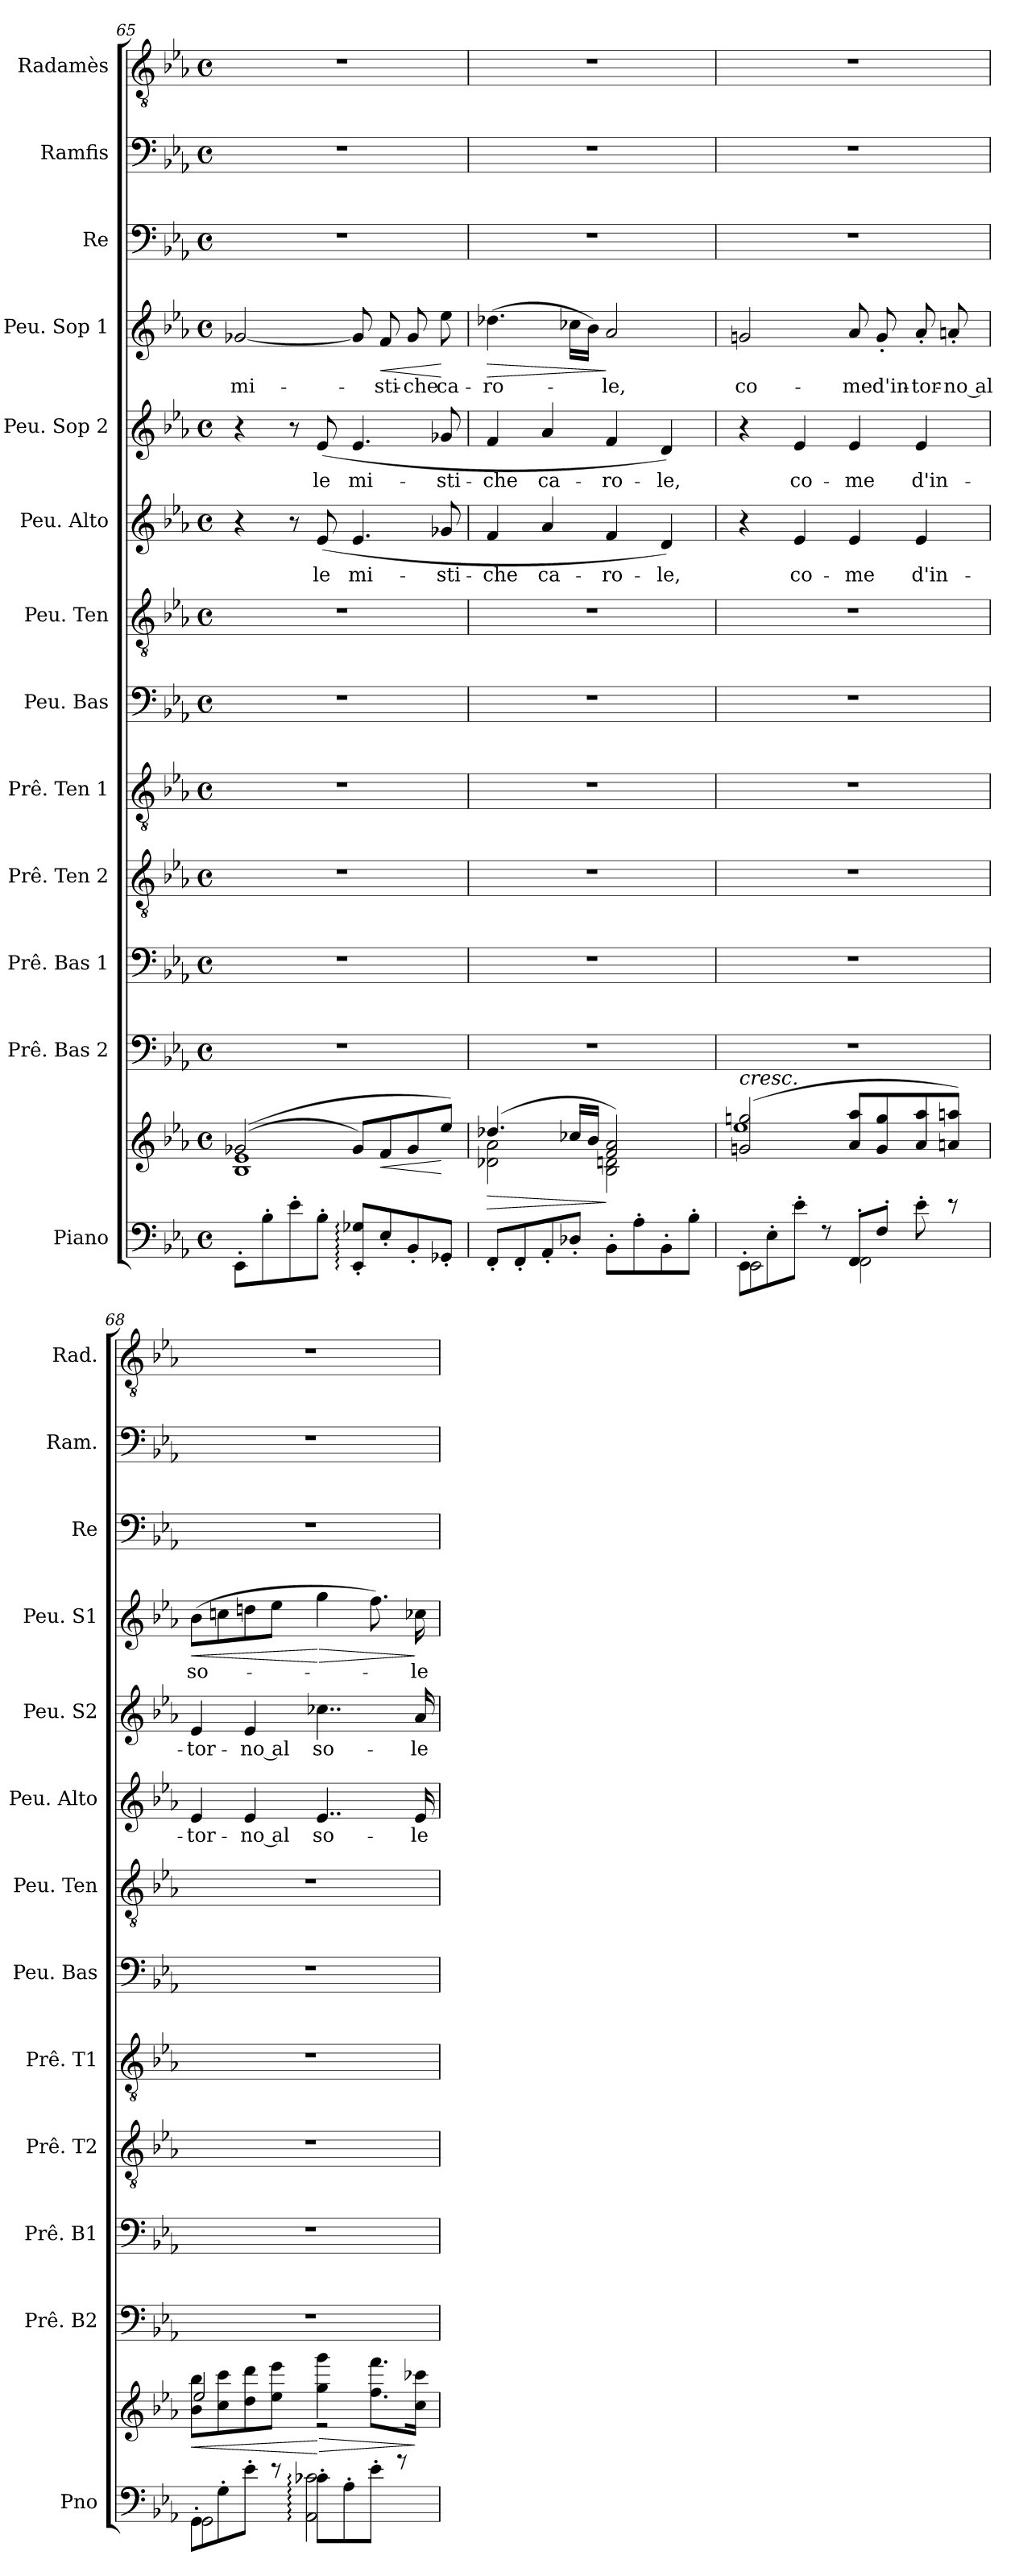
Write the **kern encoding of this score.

**kern	**kern	**dynam	**kern	**kern	**kern	**kern	**kern	**kern	**kern	**text	**kern	**text	**kern	**text	**dynam	**kern	**kern	**kern
*part13	*part13	*part13	*part12	*part11	*part10	*part9	*part8	*part7	*part6	*part6	*part5	*part5	*part4	*part4	*part4	*part3	*part2	*part1
*staff14	*staff13	*staff13/14	*staff12	*staff11	*staff10	*staff9	*staff8	*staff7	*staff6	*staff6	*staff5	*staff5	*staff4	*staff4	*staff4	*staff3	*staff2	*staff1
*I"Piano	*	*	*I"Prê. Bas 2	*I"Prê. Bas 1	*I"Prê. Ten 2	*I"Prê. Ten 1	*I"Peu. Bas	*I"Peu. Ten	*I"Peu. Alto	*	*I"Peu. Sop 2	*	*I"Peu. Sop 1	*	*	*I"Re	*I"Ramfis	*I"Radamès
*I'Pno	*	*	*I'Prê. B2	*I'Prê. B1	*I'Prê. T2	*I'Prê. T1	*I'Peu. Bas	*I'Peu. Ten	*I'Peu. Alto	*	*I'Peu. S2	*	*I'Peu. S1	*	*	*I'Re	*I'Ram.	*I'Rad.
!!LO:LB:g=z
*clefF4	*clefG2	*	*clefF4	*clefF4	*clefGv2	*clefGv2	*clefF4	*clefGv2	*clefG2	*	*clefG2	*	*clefG2	*	*	*clefF4	*clefF4	*clefGv2
*k[b-e-a-]	*k[b-e-a-]	*	*k[b-e-a-]	*k[b-e-a-]	*k[b-e-a-]	*k[b-e-a-]	*k[b-e-a-]	*k[b-e-a-]	*k[b-e-a-]	*	*k[b-e-a-]	*	*k[b-e-a-]	*	*	*k[b-e-a-]	*k[b-e-a-]	*k[b-e-a-]
*M4/4	*M4/4	*	*M4/4	*M4/4	*M4/4	*M4/4	*M4/4	*M4/4	*M4/4	*	*M4/4	*	*M4/4	*	*	*M4/4	*M4/4	*M4/4
*met(c)	*met(c)	*	*met(c)	*met(c)	*met(c)	*met(c)	*met(c)	*met(c)	*met(c)	*	*met(c)	*	*met(c)	*	*	*met(c)	*met(c)	*met(c)
=65	=65	=65	=65	=65	=65	=65	=65	=65	=65	=65	=65	=65	=65	=65	=65	=65	=65	=65
*	*^	*	*	*	*	*	*	*	*	*	*	*	*	*	*	*	*	*
!	!	!	!	!	!	!	!	!	!	!	!	!	!	!	!LO:LY:b:color=#0055FF	!	!	!	!
8EE-'\L	(>(>2g-X/	1B- 1e-	.	1r	1r	1r	1r	1r	1r	4r	.	4r	.	[2g-X/	mi-	.	1r	1r	1r
8B-'\	.	.	.	.	.	.	.	.	.	.	.	.	.	.	.	.	.	.	.
8e-'\	.	.	.	.	.	.	.	.	.	8r	.	8r	.	.	.	.	.	.	.
!	!	!	!	!	!	!	!	!	!	!	!LO:LY:b:color=#0055FF	!	!LO:LY:b:color=#0055FF	!	!	!	!	!	!
8B-'\J	.	.	.	.	.	.	.	.	.	(>8e-/	le	(>8e-/	le	.	.	.	.	.	.
!	!	!	!	!	!	!	!	!	!	!	!LO:LY:b:color=#0055FF	!	!LO:LY:b:color=#0055FF	!	!	!	!	!	!
8EE-/:' 8G-X/:'L	8g-/L)	.	.	.	.	.	.	.	.	4.e-/	mi-	4.e-/	mi-	8g-/]	.	.	.	.	.
!	!	!	!LO:HP:b	!	!	!	!	!	!	!	!	!	!	!	!LO:LY:b:color=#0055FF	!LO:HP:b	!	!	!
8E-'/	8f/	.	<	.	.	.	.	.	.	.	.	.	.	8f/	-sti-	<	.	.	.
!	!	!	!	!	!	!	!	!	!	!	!	!	!	!	!LO:LY:b:color=#0055FF	!	!	!	!
8BB-'/	8g-/	.	.	.	.	.	.	.	.	.	.	.	.	8g-/	-che	.	.	.	.
!	!	!	!	!	!	!	!	!	!	!	!LO:LY:b:color=#0055FF	!	!LO:LY:b:color=#0055FF	!	!LO:LY:b:color=#0055FF	!	!	!	!
8GG-X'/J	8ee-/J)	.	[	.	.	.	.	.	.	8g-X/	-sti-	8g-X/	-sti-	8ee-\	ca-	[	.	.	.
=66	=66	=66	=66	=66	=66	=66	=66	=66	=66	=66	=66	=66	=66	=66	=66	=66	=66	=66	=66
!	!	!	!LO:HP:b	!	!	!	!	!	!	!	!LO:LY:b:color=#0055FF	!	!LO:LY:b:color=#0055FF	!	!LO:LY:b:color=#0055FF	!LO:HP:b	!	!	!
8FF'/L	(>4.dd-X/	2d-X\ 2a-\	>	1r	1r	1r	1r	1r	1r	4f/	che	4f/	-che	(>4.dd-X\	-ro-	>	1r	1r	1r
8FF'/	.	.	.	.	.	.	.	.	.	.	.	.	.	.	.	.	.	.	.
!	!	!	!	!	!	!	!	!	!	!	!LO:LY:b:color=#0055FF	!	!LO:LY:b:color=#0055FF	!	!	!	!	!	!
8AA-'/	.	.	.	.	.	.	.	.	.	4a-/	ca-	4a-/	ca-	.	.	.	.	.	.
8D-X'/J	16cc-X/LL	.	.	.	.	.	.	.	.	.	.	.	.	16cc-X\LL	.	.	.	.	.
.	16b-/JJ	.	.	.	.	.	.	.	.	.	.	.	.	16b-\JJ)	.	.	.	.	.
!	!	!	!	!	!	!	!	!	!	!	!LO:LY:b:color=#0055FF	!	!LO:LY:b:color=#0055FF	!	!LO:LY:b:color=#0055FF	!	!	!	!
8BB-'\L	2f/ 2a-/)	2B-\ 2dn\	]	.	.	.	.	.	.	4f/	-ro-	4f/	-ro-	2a-/	-le,	]	.	.	.
8A-'\	.	.	.	.	.	.	.	.	.	.	.	.	.	.	.	.	.	.	.
!	!	!	!	!	!	!	!	!	!	!	!LO:LY:b:color=#0055FF	!	!LO:LY:b:color=#0055FF	!	!	!	!	!	!
8BB-'\	.	.	.	.	.	.	.	.	.	4d/)	-le,	4d/)	-le,	.	.	.	.	.	.
8B-'\J	.	.	.	.	.	.	.	.	.	.	.	.	.	.	.	.	.	.	.
=67	=67	=67	=67	=67	=67	=67	=67	=67	=67	=67	=67	=67	=67	=67	=67	=67	=67	=67	=67
*^	*	*	*	*	*	*	*	*	*	*	*	*	*	*	*	*	*	*	*
!	!	!LO:TX:a:i:t=cresc.	!	!	!	!	!	!	!	!	!	!	!	!	!	!	!	!	!	!
!	!	!	!	!	!	!	!	!	!	!	!	!	!	!	!	!LO:LY:b:color=#0055FF	!	!	!	!
8EE-'\L	2EE-\	(>2gn/ 2ggn/	1ee-	.	1r	1r	1r	1r	1r	1r	4r	.	4r	.	2gn/	co-	.	1r	1r	1r
8E-'\	.	.	.	.	.	.	.	.	.	.	.	.	.	.	.	.	.	.	.	.
!	!	!	!	!	!	!	!	!	!	!	!	!LO:LY:b:color=#0055FF	!	!LO:LY:b:color=#0055FF	!	!	!	!	!	!
8e-'\J	.	.	.	.	.	.	.	.	.	.	4e-/	co-	4e-/	co-	.	.	.	.	.	.
8r	.	.	.	.	.	.	.	.	.	.	.	.	.	.	.	.	.	.	.	.
!	!	!	!	!	!	!	!	!	!	!	!	!LO:LY:b:color=#0055FF	!	!LO:LY:b:color=#0055FF	!	!LO:LY:b:color=#0055FF	!	!	!	!
8FF'/L	2FF\	8a-/ 8aa-/L	.	.	.	.	.	.	.	.	4e-/	-me	4e-/	-me	8a-/	-me	.	.	.	.
!	!	!	!	!	!	!	!	!	!	!	!	!	!	!	!	!LO:LY:b:color=#0055FF	!	!	!	!
8F'/J	.	8g/ 8gg/	.	.	.	.	.	.	.	.	.	.	.	.	8g'/	d'in-	.	.	.	.
!	!	!	!	!	!	!	!	!	!	!	!	!LO:LY:b:color=#0055FF	!	!LO:LY:b:color=#0055FF	!	!LO:LY:b:color=#0055FF	!	!	!	!
8e-'\	.	8a-/ 8aa-/	.	.	.	.	.	.	.	.	4e-/	d'in-	4e-/	d'in-	8a-'/	-tor-	.	.	.	.
!	!	!	!	!	!	!	!	!	!	!	!	!	!	!	!	!LO:LY:b:color=#0055FF	!	!	!	!
8r	.	8an/ 8aan/J)	.	.	.	.	.	.	.	.	.	.	.	.	8an'/	no al	.	.	.	.
!!LO:LB:g=z
=68	=68	=68	=68	=68	=68	=68	=68	=68	=68	=68	=68	=68	=68	=68	=68	=68	=68	=68	=68	=68
!	!	!	!	!LO:HP:b	!	!	!	!	!	!	!	!LO:LY:b:color=#0055FF	!	!LO:LY:b:color=#0055FF	!	!LO:LY:b:color=#0055FF	!LO:HP:b	!	!	!
8GG'\L	2GG\	8b-\ 8bb-\L	2ee-/	<	1r	1r	1r	1r	1r	1r	4e-/	-tor-	4e-/	-tor-	(>8b-\L	so-	<	1r	1r	1r
8G'\	.	8cc\ 8ccc\	.	.	.	.	.	.	.	.	.	.	.	.	8ccn\	.	.	.	.	.
!	!	!	!	!	!	!	!	!	!	!	!	!LO:LY:b:color=#0055FF	!	!LO:LY:b:color=#0055FF	!	!	!	!	!	!
8e-'\J	.	8dd\ 8ddd\	.	.	.	.	.	.	.	.	4e-/	no al	4e-/	no al	8ddn\	.	.	.	.	.
8r	.	8ee-\ 8eee-\J	.	.	.	.	.	.	.	.	.	.	.	.	8ee-\J	.	.	.	.	.
!	!	!	!	!LO:HP:n=1:b	!	!	!	!	!	!	!	!LO:LY:b:color=#0055FF	!	!LO:LY:b:color=#0055FF	!	!	!LO:HP:n=1:b	!	!	!
8c-X'\L	2AA-\: 2c-X\:	4gg\ 4ggg\	2r	[ >	.	.	.	.	.	.	4..e-/	so-	4..cc-X\	so-	4gg\	.	[ >	.	.	.
8A-'\	.	.	.	.	.	.	.	.	.	.	.	.	.	.	.	.	.	.	.	.
8e-'\J	.	8.ff\ 8.fff\L	.	.	.	.	.	.	.	.	.	.	.	.	8.ff\)	.	.	.	.	.
8r	.	.	.	.	.	.	.	.	.	.	.	.	.	.	.	.	.	.	.	.
!	!	!	!	!	!	!	!	!	!	!	!	!LO:LY:b:color=#0055FF	!	!LO:LY:b:color=#0055FF	!	!LO:LY:b:color=#0055FF	!	!	!	!
.	.	16cc\ 16ccc-X\Jk	.	]	.	.	.	.	.	.	16e-/	-le	16a-/	-le	16cc-X\	-le	]	.	.	.
*v	*v	*	*	*	*	*	*	*	*	*	*	*	*	*	*	*	*	*	*	*
*	*v	*v	*	*	*	*	*	*	*	*	*	*	*	*	*	*	*	*	*
=	=	=	=	=	=	=	=	=	=	=	=	=	=	=	=	=	=	=
*-	*-	*-	*-	*-	*-	*-	*-	*-	*-	*-	*-	*-	*-	*-	*-	*-	*-	*-
